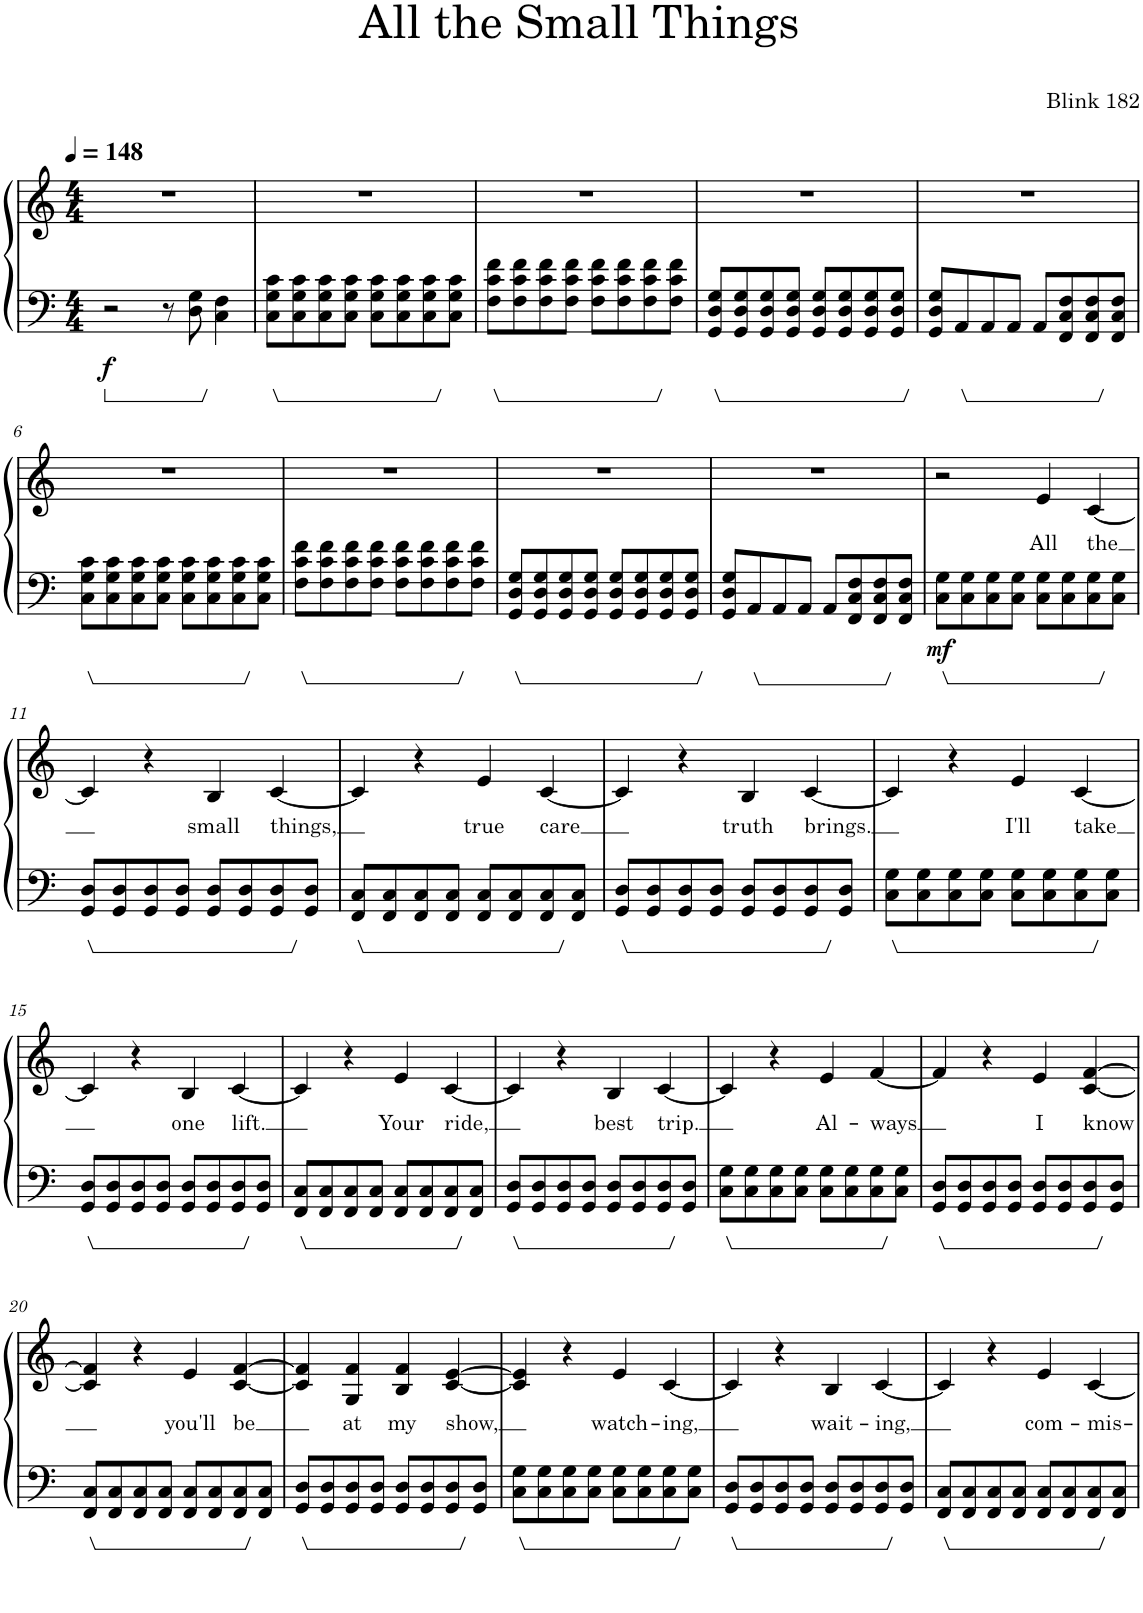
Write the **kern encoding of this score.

**kern	**kern	**text	**dynam
*part1	*part1	*part1	*part1
*staff2	*staff1	*staff1	*staff1/2
*I"Piano	*	*	*
*I'Pno.	*	*	*
*clefF4	*clefG2	*	*
*k[]	*k[]	*	*
*M4/4	*M4/4	*	*
*MM148	*MM148	*	*
=1	=1	=1	=1
!	!	!	!LO:DY:b=2
2r	1r	.	f
8r	.	.	.
8D\ 8G\	.	.	.
4C\ 4F\	.	.	.
=2	=2	=2	=2
8C\ 8G\ 8c\L	1r	.	.
8C\ 8G\ 8c\	.	.	.
8C\ 8G\ 8c\	.	.	.
8C\ 8G\ 8c\J	.	.	.
8C\ 8G\ 8c\L	.	.	.
8C\ 8G\ 8c\	.	.	.
8C\ 8G\ 8c\	.	.	.
8C\ 8G\ 8c\J	.	.	.
=3	=3	=3	=3
8F\ 8c\ 8f\L	1r	.	.
8F\ 8c\ 8f\	.	.	.
8F\ 8c\ 8f\	.	.	.
8F\ 8c\ 8f\J	.	.	.
8F\ 8c\ 8f\L	.	.	.
8F\ 8c\ 8f\	.	.	.
8F\ 8c\ 8f\	.	.	.
8F\ 8c\ 8f\J	.	.	.
=4	=4	=4	=4
8GG/ 8D/ 8G/L	1r	.	.
8GG/ 8D/ 8G/	.	.	.
8GG/ 8D/ 8G/	.	.	.
8GG/ 8D/ 8G/J	.	.	.
8GG/ 8D/ 8G/L	.	.	.
8GG/ 8D/ 8G/	.	.	.
8GG/ 8D/ 8G/	.	.	.
8GG/ 8D/ 8G/J	.	.	.
=5	=5	=5	=5
8GG/ 8D/ 8G/L	1r	.	.
8AA/	.	.	.
8AA/	.	.	.
8AA/J	.	.	.
8AA/L	.	.	.
8FF/ 8C/ 8F/	.	.	.
8FF/ 8C/ 8F/	.	.	.
8FF/ 8C/ 8F/J	.	.	.
!!LO:LB:g=z
=6	=6	=6	=6
8C\ 8G\ 8c\L	1r	.	.
8C\ 8G\ 8c\	.	.	.
8C\ 8G\ 8c\	.	.	.
8C\ 8G\ 8c\J	.	.	.
8C\ 8G\ 8c\L	.	.	.
8C\ 8G\ 8c\	.	.	.
8C\ 8G\ 8c\	.	.	.
8C\ 8G\ 8c\J	.	.	.
=7	=7	=7	=7
8F\ 8c\ 8f\L	1r	.	.
8F\ 8c\ 8f\	.	.	.
8F\ 8c\ 8f\	.	.	.
8F\ 8c\ 8f\J	.	.	.
8F\ 8c\ 8f\L	.	.	.
8F\ 8c\ 8f\	.	.	.
8F\ 8c\ 8f\	.	.	.
8F\ 8c\ 8f\J	.	.	.
=8	=8	=8	=8
8GG/ 8D/ 8G/L	1r	.	.
8GG/ 8D/ 8G/	.	.	.
8GG/ 8D/ 8G/	.	.	.
8GG/ 8D/ 8G/J	.	.	.
8GG/ 8D/ 8G/L	.	.	.
8GG/ 8D/ 8G/	.	.	.
8GG/ 8D/ 8G/	.	.	.
8GG/ 8D/ 8G/J	.	.	.
=9	=9	=9	=9
8GG/ 8D/ 8G/L	1r	.	.
8AA/	.	.	.
8AA/	.	.	.
8AA/J	.	.	.
8AA/L	.	.	.
8FF/ 8C/ 8F/	.	.	.
8FF/ 8C/ 8F/	.	.	.
8FF/ 8C/ 8F/J	.	.	.
=10	=10	=10	=10
!	!	!	!LO:DY:b=2
8C\ 8G\L	2r	.	mf
8C\ 8G\	.	.	.
8C\ 8G\	.	.	.
8C\ 8G\J	.	.	.
!	!	!LO:LY:b	!
8C\ 8G\L	4e/	All	.
8C\ 8G\	.	.	.
!	!	!LO:LY:b	!
8C\ 8G\	[4c/	the	.
8C\ 8G\J	.	.	.
!!LO:LB:g=z
=11	=11	=11	=11
8GG/ 8D/L	4c/]	.	.
8GG/ 8D/	.	.	.
8GG/ 8D/	4r	.	.
8GG/ 8D/J	.	.	.
!	!	!LO:LY:b	!
8GG/ 8D/L	4B/	small	.
8GG/ 8D/	.	.	.
!	!	!LO:LY:b	!
8GG/ 8D/	[4c/	things,	.
8GG/ 8D/J	.	.	.
=12	=12	=12	=12
8FF/ 8C/L	4c/]	.	.
8FF/ 8C/	.	.	.
8FF/ 8C/	4r	.	.
8FF/ 8C/J	.	.	.
!	!	!LO:LY:b	!
8FF/ 8C/L	4e/	true	.
8FF/ 8C/	.	.	.
!	!	!LO:LY:b	!
8FF/ 8C/	[4c/	care	.
8FF/ 8C/J	.	.	.
=13	=13	=13	=13
8GG/ 8D/L	4c/]	.	.
8GG/ 8D/	.	.	.
8GG/ 8D/	4r	.	.
8GG/ 8D/J	.	.	.
!	!	!LO:LY:b	!
8GG/ 8D/L	4B/	truth	.
8GG/ 8D/	.	.	.
!	!	!LO:LY:b	!
8GG/ 8D/	[4c/	brings.	.
8GG/ 8D/J	.	.	.
=14	=14	=14	=14
8C\ 8G\L	4c/]	.	.
8C\ 8G\	.	.	.
8C\ 8G\	4r	.	.
8C\ 8G\J	.	.	.
!	!	!LO:LY:b	!
8C\ 8G\L	4e/	I'll	.
8C\ 8G\	.	.	.
!	!	!LO:LY:b	!
8C\ 8G\	[4c/	take	.
8C\ 8G\J	.	.	.
!!LO:LB:g=z
=15	=15	=15	=15
8GG/ 8D/L	4c/]	.	.
8GG/ 8D/	.	.	.
8GG/ 8D/	4r	.	.
8GG/ 8D/J	.	.	.
!	!	!LO:LY:b	!
8GG/ 8D/L	4B/	one	.
8GG/ 8D/	.	.	.
!	!	!LO:LY:b	!
8GG/ 8D/	[4c/	lift.	.
8GG/ 8D/J	.	.	.
=16	=16	=16	=16
8FF/ 8C/L	4c/]	.	.
8FF/ 8C/	.	.	.
8FF/ 8C/	4r	.	.
8FF/ 8C/J	.	.	.
!	!	!LO:LY:b	!
8FF/ 8C/L	4e/	Your	.
8FF/ 8C/	.	.	.
!	!	!LO:LY:b	!
8FF/ 8C/	[4c/	ride,	.
8FF/ 8C/J	.	.	.
=17	=17	=17	=17
8GG/ 8D/L	4c/]	.	.
8GG/ 8D/	.	.	.
8GG/ 8D/	4r	.	.
8GG/ 8D/J	.	.	.
!	!	!LO:LY:b	!
8GG/ 8D/L	4B/	best	.
8GG/ 8D/	.	.	.
!	!	!LO:LY:b	!
8GG/ 8D/	[4c/	trip.	.
8GG/ 8D/J	.	.	.
=18	=18	=18	=18
8C\ 8G\L	4c/]	.	.
8C\ 8G\	.	.	.
8C\ 8G\	4r	.	.
8C\ 8G\J	.	.	.
!	!	!LO:LY:b	!
8C\ 8G\L	4e/	Al-	.
8C\ 8G\	.	.	.
!	!	!LO:LY:b	!
8C\ 8G\	[4f/	-ways	.
8C\ 8G\J	.	.	.
=19	=19	=19	=19
8GG/ 8D/L	4f/]	.	.
8GG/ 8D/	.	.	.
8GG/ 8D/	4r	.	.
8GG/ 8D/J	.	.	.
!	!	!LO:LY:b	!
8GG/ 8D/L	4e/	I	.
8GG/ 8D/	.	.	.
!	!	!LO:LY:b	!
8GG/ 8D/	[4c/ [4f/	know	.
8GG/ 8D/J	.	.	.
!!LO:LB:g=z
=20	=20	=20	=20
8FF/ 8C/L	4c/] 4f/]	.	.
8FF/ 8C/	.	.	.
8FF/ 8C/	4r	.	.
8FF/ 8C/J	.	.	.
!	!	!LO:LY:b	!
8FF/ 8C/L	4e/	you'll	.
8FF/ 8C/	.	.	.
!	!	!LO:LY:b	!
8FF/ 8C/	[4c/ [4f/	be	.
8FF/ 8C/J	.	.	.
=21	=21	=21	=21
8GG/ 8D/L	4c/] 4f/]	.	.
8GG/ 8D/	.	.	.
!	!	!LO:LY:b	!
8GG/ 8D/	4G/ 4f/	at	.
8GG/ 8D/J	.	.	.
!	!	!LO:LY:b	!
8GG/ 8D/L	4B/ 4f/	my	.
8GG/ 8D/	.	.	.
!	!	!LO:LY:b	!
8GG/ 8D/	[4c/ [4e/	show,	.
8GG/ 8D/J	.	.	.
=22	=22	=22	=22
8C\ 8G\L	4c/] 4e/]	.	.
8C\ 8G\	.	.	.
8C\ 8G\	4r	.	.
8C\ 8G\J	.	.	.
!	!	!LO:LY:b	!
8C\ 8G\L	4e/	watch-	.
8C\ 8G\	.	.	.
!	!	!LO:LY:b	!
8C\ 8G\	[4c/	-ing,	.
8C\ 8G\J	.	.	.
=23	=23	=23	=23
8GG/ 8D/L	4c/]	.	.
8GG/ 8D/	.	.	.
8GG/ 8D/	4r	.	.
8GG/ 8D/J	.	.	.
!	!	!LO:LY:b	!
8GG/ 8D/L	4B/	wait-	.
8GG/ 8D/	.	.	.
!	!	!LO:LY:b	!
8GG/ 8D/	[4c/	-ing,	.
8GG/ 8D/J	.	.	.
=24	=24	=24	=24
8FF/ 8C/L	4c/]	.	.
8FF/ 8C/	.	.	.
8FF/ 8C/	4r	.	.
8FF/ 8C/J	.	.	.
!	!	!LO:LY:b	!
8FF/ 8C/L	4e/	com-	.
8FF/ 8C/	.	.	.
!	!	!LO:LY:b	!
8FF/ 8C/	[4c/	-mis-	.
8FF/ 8C/J	.	.	.
=	=	=	=
*-	*-	*-	*-
